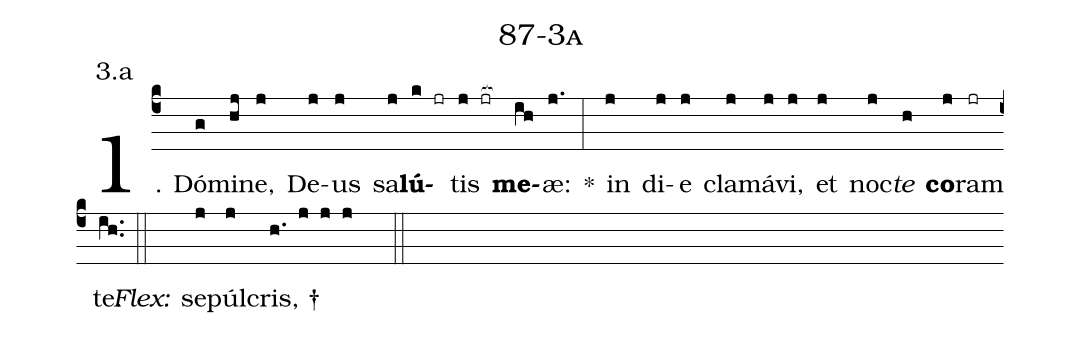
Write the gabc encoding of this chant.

name: 87-3a;
annotation: 3.a;
%%
(c4)1. Dó(g)mi(hj)ne,(j) De(j)us(j) sa(j)<b>lú</b>(k jr)tis(j jr[ocb:1{]) <b>me</b>(ih[ocb:0}])æ:(j.) *(:) in(j) di(j)e(j) cla(j)má(j)vi,(j) et(j) noc(j)<i>te</i>(h) <b>co</b>(j)ram(jr) te.(ih..) (::)
<i>Flex:</i>()  se(j)púl(j)cris, †(h. j j j  ::)
